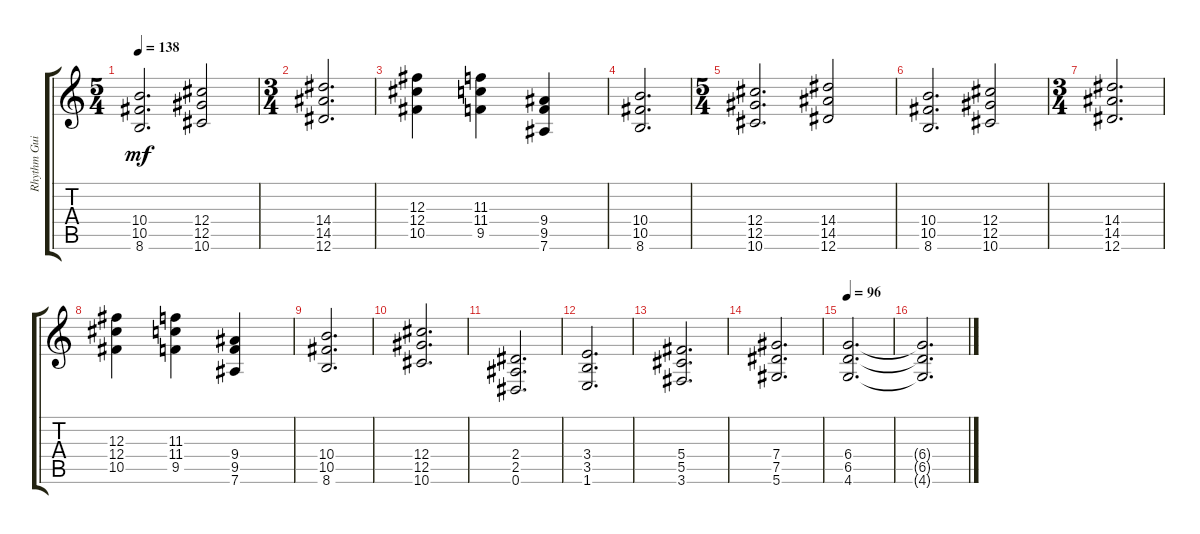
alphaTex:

\track ("Rhythm Guitar L" "Rhythm Gui") {instrument distortionguitar}
\staff {score tabs}
\tuning (Eb4 Bb3 Gb3 Db3 Ab2 Eb2) {hide}
\ts (5 4)
\tempo 138
\clef g2
\ks c
(10.4 10.5 8.6).2{d dy mf volume 12 instrument distortionguitar} (12.4 12.5 10.6).2 |
\ts (3 4)
(14.4 14.5 12.6).2{d} |
(12.3 12.4 10.5).4 (11.3 11.4 9.5).4 (9.4 9.5 7.6).4 |
(10.4 10.5 8.6).2{d} |
\ts (5 4)
(12.4 12.5 10.6).2{d} (14.4 14.5 12.6).2 |
(10.4 10.5 8.6).2{d} (12.4 12.5 10.6).2 |
\ts (3 4)
(14.4 14.5 12.6).2{d} |
(12.3 12.4 10.5).4 (11.3 11.4 9.5).4 (9.4 9.5 7.6).4 |
(10.4 10.5 8.6).2{d} |
(12.4 12.5 10.6).2{d} |
(2.4 2.5 0.6).2{d} |
(3.4 3.5 1.6).2{d} |
(5.4 5.5 3.6).2{d} |
(7.4 7.5 5.6).2{d} |
\tempo 96
(6.4 6.5 4.6).2{d} |
(6.4{t} 6.5{t} 4.6{t}).2{d}
